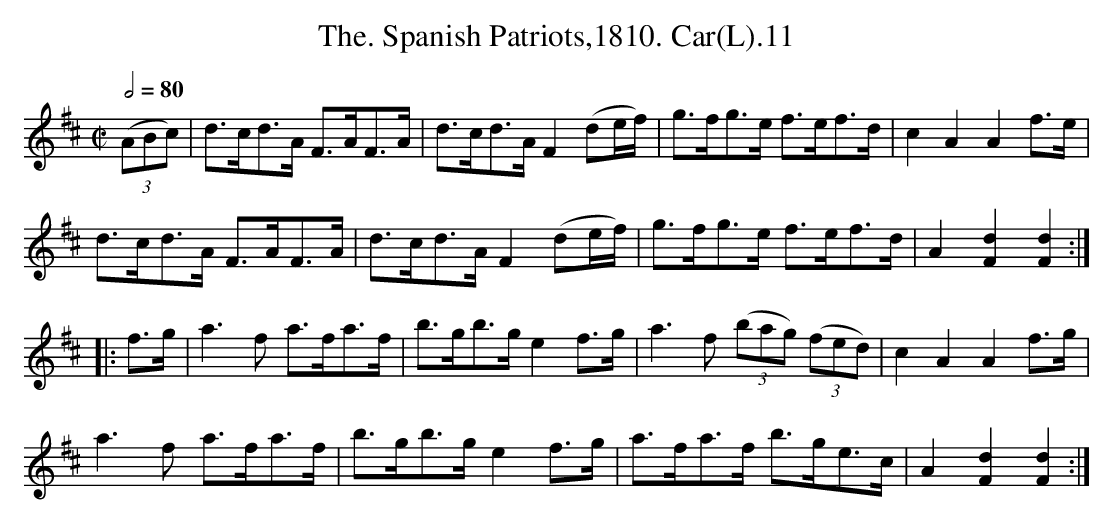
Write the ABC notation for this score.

X:1
T:Spanish Patriots,1810. Car(L).11, The.
M:C|
L:1/8
Q:1/2=80
K:D
((3ABc)|d>cd>A F>AF>A|d>cd>A F2(de/f/)|g>fg>e f>ef>d|c2A2 A2f>e|
d>cd>A F>AF>A|d>cd>A F2(de/f/)|g>fg>e f>ef>d|A2[F2d2] [F2d2]:|
|:f>g|a3f a>fa>f|b>gb>g e2f>g|a3f ((3bag) ((3fed)|c2A2 A2f>g|
a3f a>fa>f|b>gb>g e2f>g|a>fa>f b>ge>c|A2[F2d2] [F2d2]:|
